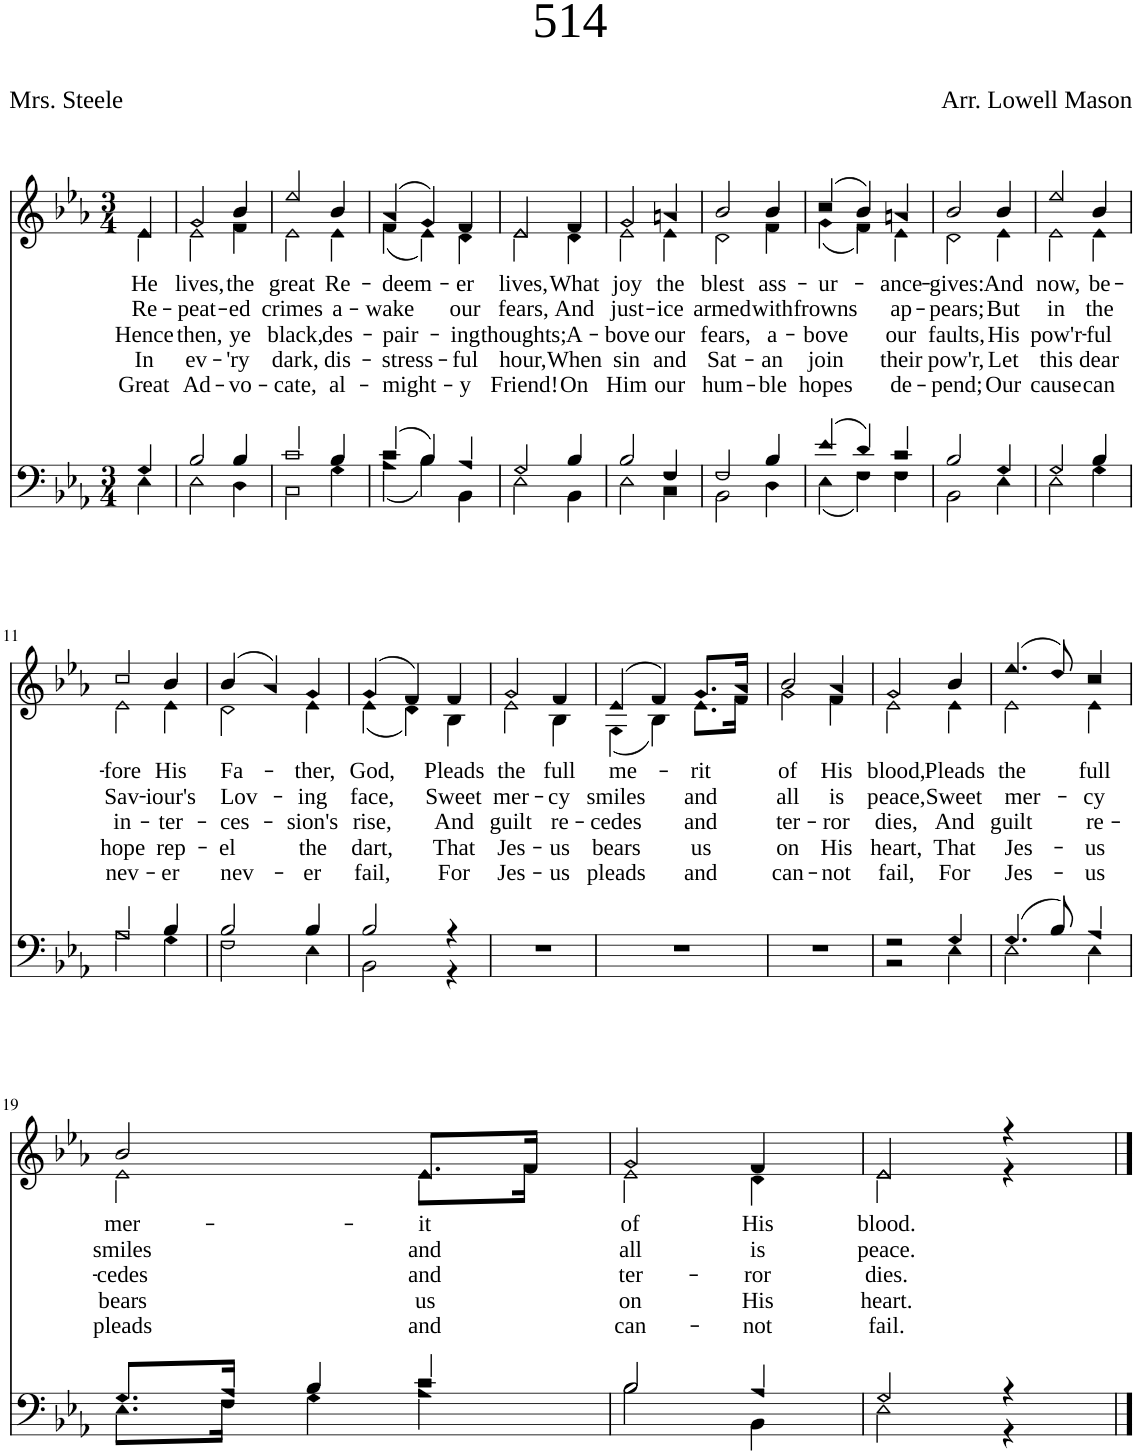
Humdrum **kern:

**kern	**kern	**text	**text	**text	**text	**text
*part2	*part1	*part1	*part1	*part1	*part1	*part1
*staff2	*staff1	*staff1	*staff1	*staff1	*staff1	*staff1
*I"Bass	*I"Soprano	*	*	*	*	*
*clefF4	*clefG2	*	*	*	*	*
*k[b-e-a-]	*k[b-e-a-]	*	*	*	*	*
*M3/4	*M3/4	*	*	*	*	*
=1	=1	=1	=1	=1	=1	=1
*^	*	*	*	*	*	*
!	!	!	!LO:LY:b	!LO:LY:b	!LO:LY:b	!LO:LY:b	!LO:LY:b
*	*	*^	*	*	*	*	*
4G/	4E-\	4e-/	4e-\	He	Re-	Hence	In	Great
=2	=2	=2	=2	=2	=2	=2	=2	=2
!	!	!	!	!LO:LY:b	!LO:LY:b	!LO:LY:b	!LO:LY:b	!LO:LY:b
2B-/	2E-\	2g/	2e-\	lives,	-peat-	then,	ev-	Ad-
!	!	!	!	!LO:LY:b	!LO:LY:b	!LO:LY:b	!LO:LY:b	!LO:LY:b
4B-/	4D\	4b-/	4f\	the	-ed	ye	-'ry	-vo-
=3	=3	=3	=3	=3	=3	=3	=3	=3
!	!	!	!	!LO:LY:b	!LO:LY:b	!LO:LY:b	!LO:LY:b	!LO:LY:b
2c/	2C\	2ee-/	2e-\	great	crimes	black,	dark,	-cate,
!	!	!	!	!LO:LY:b	!LO:LY:b	!LO:LY:b	!LO:LY:b	!LO:LY:b
4B-/	4G\	4b-/	4e-\	Re-	a-	des-	dis-	al-
=4	=4	=4	=4	=4	=4	=4	=4	=4
!	!	!	!	!LO:LY:b	!LO:LY:b	!LO:LY:b	!LO:LY:b	!LO:LY:b
(4c/	(4A-\	(4a-/	(4f\	-deem-	-wake	-pair-	-stress-	-might-
4B-/)	4B-\)	4g/)	4e-\)	.	.	.	.	.
!	!	!	!	!LO:LY:b	!LO:LY:b	!LO:LY:b	!LO:LY:b	!LO:LY:b
4A-/	4BB-\	4f/	4d\	-er	our	-ing	-ful	-y
=5	=5	=5	=5	=5	=5	=5	=5	=5
!	!	!	!	!LO:LY:b	!LO:LY:b	!LO:LY:b	!LO:LY:b	!LO:LY:b
2G/	2E-\	2e-/	2e-\	lives,	fears,	thoughts;	hour,	Friend!
!	!	!	!	!LO:LY:b	!LO:LY:b	!LO:LY:b	!LO:LY:b	!LO:LY:b
4B-/	4BB-\	4f/	4d\	What	And	A-	When	On
=6	=6	=6	=6	=6	=6	=6	=6	=6
!	!	!	!	!LO:LY:b	!LO:LY:b	!LO:LY:b	!LO:LY:b	!LO:LY:b
2B-/	2E-\	2g/	2e-\	joy	just-	-bove	sin	Him
!	!	!	!	!LO:LY:b	!LO:LY:b	!LO:LY:b	!LO:LY:b	!LO:LY:b
4F/	4C\	4an/	4e-\	the	-ice	our	and	our
=7	=7	=7	=7	=7	=7	=7	=7	=7
!	!	!	!	!LO:LY:b	!LO:LY:b	!LO:LY:b	!LO:LY:b	!LO:LY:b
2F/	2BB-\	2b-/	2d\	blest	armed	fears,	Sat-	hum-
!	!	!	!	!LO:LY:b	!LO:LY:b	!LO:LY:b	!LO:LY:b	!LO:LY:b
4B-/	4D\	4b-/	4f\	ass-	with	a-	-an	-ble
=8	=8	=8	=8	=8	=8	=8	=8	=8
!	!	!	!	!LO:LY:b	!LO:LY:b	!LO:LY:b	!LO:LY:b	!LO:LY:b
(4e-/	(4E-\	(4cc/	(4g\	-ur-	frowns	-bove	join	hopes
4d/)	4F\)	4b-/)	4f\)	.	.	.	.	.
!	!	!	!	!LO:LY:b	!LO:LY:b	!LO:LY:b	!LO:LY:b	!LO:LY:b
4c/	4F\	4an/	4e-\	-ance-	ap-	our	their	de-
=9	=9	=9	=9	=9	=9	=9	=9	=9
!	!	!	!	!LO:LY:b	!LO:LY:b	!LO:LY:b	!LO:LY:b	!LO:LY:b
2B-/	2BB-\	2b-/	2d\	-gives:	-pears;	faults,	pow'r,	-pend;
!	!	!	!	!LO:LY:b	!LO:LY:b	!LO:LY:b	!LO:LY:b	!LO:LY:b
4G/	4E-\	4b-/	4e-\	And	But	His	Let	Our
=10	=10	=10	=10	=10	=10	=10	=10	=10
!	!	!	!	!LO:LY:b	!LO:LY:b	!LO:LY:b	!LO:LY:b	!LO:LY:b
2G/	2E-\	2ee-/	2e-\	now,	in	pow'r-	this	cause
!	!	!	!	!LO:LY:b	!LO:LY:b	!LO:LY:b	!LO:LY:b	!LO:LY:b
4B-/	4G\	4b-/	4e-\	be-	the	-ful	dear	can
!!LO:LB:g=z	!!
=11	=11	=11	=11	=11	=11	=11	=11	=11
!	!	!	!	!LO:LY:b	!LO:LY:b	!LO:LY:b	!LO:LY:b	!LO:LY:b
2A-/	2A-\	2cc/	2e-\	-fore	Sav-	in-	hope	nev-
!	!	!	!	!LO:LY:b	!LO:LY:b	!LO:LY:b	!LO:LY:b	!LO:LY:b
4B-/	4G\	4b-/	4e-\	His	-iour's	-ter-	rep-	-er
=12	=12	=12	=12	=12	=12	=12	=12	=12
!	!	!	!	!LO:LY:b	!LO:LY:b	!LO:LY:b	!LO:LY:b	!LO:LY:b
2B-/	2F\	(4b-/	2d\	Fa-	Lov-	-ces-	-el	nev-
.	.	4a-/)	.	.	.	.	.	.
!	!	!	!	!LO:LY:b	!LO:LY:b	!LO:LY:b	!LO:LY:b	!LO:LY:b
4B-/	4E-\	4g/	4e-\	-ther,	-ing	-sion's	the	-er
=13	=13	=13	=13	=13	=13	=13	=13	=13
!	!	!	!	!LO:LY:b	!LO:LY:b	!LO:LY:b	!LO:LY:b	!LO:LY:b
2B-/	2BB-\	(4g/	(4e-\	God,	face,	rise,	dart,	fail,
.	.	4f/)	4d\)	.	.	.	.	.
!	!	!	!	!LO:LY:b	!LO:LY:b	!LO:LY:b	!LO:LY:b	!LO:LY:b
4r	4r	4f/	4B-\	Pleads	Sweet	And	That	For
=14	=14	=14	=14	=14	=14	=14	=14	=14
!	!	!	!	!LO:LY:b	!LO:LY:b	!LO:LY:b	!LO:LY:b	!LO:LY:b
*v	*v	*	*	*	*	*	*	*
2.r	2g/	2e-\	the	mer-	guilt	Jes-	Jes-
!	!	!	!LO:LY:b	!LO:LY:b	!LO:LY:b	!LO:LY:b	!LO:LY:b
.	4f/	4B-\	full	-cy	re-	-us	-us
=15	=15	=15	=15	=15	=15	=15	=15
!	!	!	!LO:LY:b	!LO:LY:b	!LO:LY:b	!LO:LY:b	!LO:LY:b
2.r	(4e-/	(4G\	me-	smiles	-cedes	bears	pleads
.	4f/)	4B-\)	.	.	.	.	.
!	!	!	!LO:LY:b	!LO:LY:b	!LO:LY:b	!LO:LY:b	!LO:LY:b
.	8.g/L	8.e-\L	-rit	and	and	us	and
.	16a-/Jk	16f\Jk	.	.	.	.	.
=16	=16	=16	=16	=16	=16	=16	=16
!	!	!	!LO:LY:b	!LO:LY:b	!LO:LY:b	!LO:LY:b	!LO:LY:b
2.r	2b-/	2g\	of	all	ter-	on	can-
!	!	!	!LO:LY:b	!LO:LY:b	!LO:LY:b	!LO:LY:b	!LO:LY:b
.	4a-/	4f\	His	is	-ror	His	-not
=17	=17	=17	=17	=17	=17	=17	=17
*^	*	*	*	*	*	*	*
!	!	!	!	!LO:LY:b	!LO:LY:b	!LO:LY:b	!LO:LY:b	!LO:LY:b
2r	2r	2g/	2e-\	blood,	peace,	dies,	heart,	fail,
!	!	!	!	!LO:LY:b	!LO:LY:b	!LO:LY:b	!LO:LY:b	!LO:LY:b
4G/	4E-\	4b-/	4e-\	Pleads	Sweet	And	That	For
=18	=18	=18	=18	=18	=18	=18	=18	=18
!	!	!	!	!LO:LY:b	!LO:LY:b	!LO:LY:b	!LO:LY:b	!LO:LY:b
(4.G/	2E-\	(4.ee-/	2e-\	the	mer-	guilt	Jes-	Jes-
8B-/)	.	8dd/)	.	.	.	.	.	.
!	!	!	!	!LO:LY:b	!LO:LY:b	!LO:LY:b	!LO:LY:b	!LO:LY:b
4A-/	4E-\	4cc/	4e-\	full	-cy	re-	-us	-us
!!LO:LB:g=z	!!
=19	=19	=19	=19	=19	=19	=19	=19	=19
!	!	!	!	!LO:LY:b	!LO:LY:b	!LO:LY:b	!LO:LY:b	!LO:LY:b
8.G/L	8.E-\L	2b-/	2e-\	mer-	smiles	-cedes	bears	pleads
16A-/Jk	16F\Jk	.	.	.	.	.	.	.
4B-/	4G\	.	.	.	.	.	.	.
!	!	!	!	!LO:LY:b	!LO:LY:b	!LO:LY:b	!LO:LY:b	!LO:LY:b
4c/	4A-\	8.e-/L	8.e-\L	-it	and	and	us	and
.	.	16f/Jk	16f\Jk	.	.	.	.	.
=20	=20	=20	=20	=20	=20	=20	=20	=20
!	!	!	!	!LO:LY:b	!LO:LY:b	!LO:LY:b	!LO:LY:b	!LO:LY:b
2B-/	2B-\	2g/	2e-\	of	all	ter-	on	can-
!	!	!	!	!LO:LY:b	!LO:LY:b	!LO:LY:b	!LO:LY:b	!LO:LY:b
4A-/	4BB-\	4f/	4d\	His	is	-ror	His	-not
=21	=21	=21	=21	=21	=21	=21	=21	=21
!	!	!	!	!LO:LY:b	!LO:LY:b	!LO:LY:b	!LO:LY:b	!LO:LY:b
2G/	2E-\	2e-/	2e-\	blood.	peace.	dies.	heart.	fail.
4r	4r	4r	4r	.	.	.	.	.
*v	*v	*	*	*	*	*	*	*
*	*v	*v	*	*	*	*	*
==	==	==	==	==	==	==
*-	*-	*-	*-	*-	*-	*-
